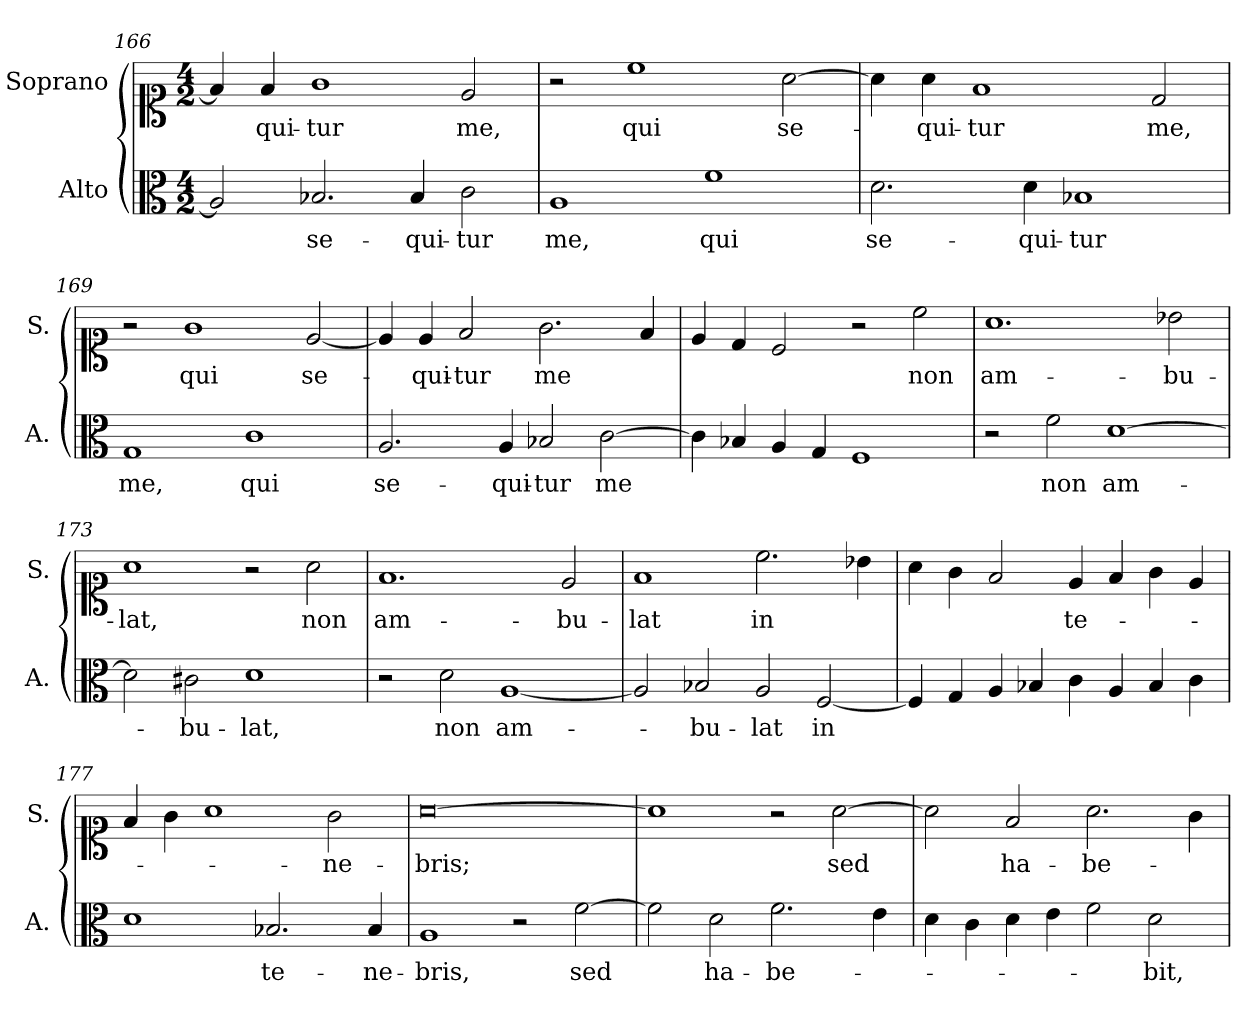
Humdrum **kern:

**kern	**text	**kern	**text
*part2	*part2	*part1	*part1
*staff2	*staff2	*staff1	*staff1
*I"Alto	*	*I"Soprano	*
*I'A.	*	*I'S.	*
*clefC3	*	*clefC1	*
*k[]	*	*k[]	*
*C:	*	*C:	*
*M4/2	*	*M4/2	*
=166	=166	=166	=166
2Ai/]	.	4fi/]	.
!	!	!	!LO:LY:b:color=#000000
.	.	4fi/	-qui-
!	!LO:LY:b:color=#000000	!	!
!	!	!	!LO:LY:b:color=#000000
2.B-Xi/	se-	1gi	-tur
!	!LO:LY:b:color=#000000	!	!
4B-i/	-qui-	.	.
!	!LO:LY:b:color=#000000	!	!
!	!	!	!LO:LY:b:color=#000000
2ci\	-tur	2ei/	me,
=167	=167	=167	=167
!	!LO:LY:b:color=#000000	!	!
1Ai	me,	2r	.
!	!	!	!LO:LY:b:color=#000000
.	.	1cci	qui
!	!LO:LY:b:color=#000000	!	!
1fi	qui	.	.
!	!	!	!LO:LY:b:color=#000000
.	.	[2ai\	se-
=168	=168	=168	=168
!	!LO:LY:b:color=#000000	!	!
2.di\	se-	4ai\]	.
!	!	!	!LO:LY:b:color=#000000
.	.	4ai\	-qui-
!	!	!	!LO:LY:b:color=#000000
.	.	1fi	-tur
!	!LO:LY:b:color=#000000	!	!
4di\	-qui-	.	.
!	!LO:LY:b:color=#000000	!	!
1B-Xi	-tur	.	.
!	!	!	!LO:LY:b:color=#000000
.	.	2di/	me,
=169	=169	=169	=169
!	!LO:LY:b:color=#000000	!	!
1Gi	me,	2r	.
!	!	!	!LO:LY:b:color=#000000
.	.	1gi	qui
!	!LO:LY:b:color=#000000	!	!
1ci	qui	.	.
!	!	!	!LO:LY:b:color=#000000
.	.	[2ei/	se-
=170	=170	=170	=170
!	!LO:LY:b:color=#000000	!	!
2.Ai/	se-	4ei/]	.
!	!	!	!LO:LY:b:color=#000000
.	.	4ei/	-qui-
!	!	!	!LO:LY:b:color=#000000
.	.	2fi/	-tur
!	!LO:LY:b:color=#000000	!	!
4Ai/	-qui-	.	.
!	!LO:LY:b:color=#000000	!	!
!	!	!	!LO:LY:b:color=#000000
2B-Xi/	-tur	2.gi\	me
!	!LO:LY:b:color=#000000	!	!
[2ci\	me	.	.
.	.	4fi/	.
=171	=171	=171	=171
4ci\]	.	4ei/	.
4B-Xi/	.	4di/	.
4Ai/	.	2ci/	.
4Gi/	.	.	.
1Fi	.	2r	.
!	!	!	!LO:LY:b:color=#000000
.	.	2cci\	non
!!LO:LB:g=z
=172	=172	=172	=172
!	!	!	!LO:LY:b:color=#000000
2r	.	1.ai	am-
!	!LO:LY:b:color=#000000	!	!
2fi\	non	.	.
!	!LO:LY:b:color=#000000	!	!
[1di	am-	.	.
!	!	!	!LO:LY:b:color=#000000
.	.	2b-Xi\	-bu-
=173	=173	=173	=173
!	!	!	!LO:LY:b:color=#000000
2di\]	.	1ai	-lat,
!	!LO:LY:b:color=#000000	!	!
2c#Xi\	-bu-	.	.
!	!LO:LY:b:color=#000000	!	!
1di	-lat,	2r	.
!	!	!	!LO:LY:b:color=#000000
.	.	2ai\	non
=174	=174	=174	=174
!	!	!	!LO:LY:b:color=#000000
2r	.	1.fi	am-
!	!LO:LY:b:color=#000000	!	!
2di\	non	.	.
!	!LO:LY:b:color=#000000	!	!
[1Ai	am-	.	.
!	!	!	!LO:LY:b:color=#000000
.	.	2ei/	-bu-
=175	=175	=175	=175
!	!	!	!LO:LY:b:color=#000000
2Ai/]	.	1fi	-lat
!	!LO:LY:b:color=#000000	!	!
2B-Xi/	-bu-	.	.
!	!LO:LY:b:color=#000000	!	!
!	!	!	!LO:LY:b:color=#000000
2Ai/	-lat	2.cci\	in
!	!LO:LY:b:color=#000000	!	!
[2Fi/	in	.	.
.	.	4b-Xi\	.
=176	=176	=176	=176
4Fi/]	.	4ai\	.
4Gi/	.	4gi\	.
4Ai/	.	2fi/	.
4B-Xi/	.	.	.
!	!	!	!LO:LY:b:color=#000000
4ci\	.	4ei/	te-
4Ai/	.	4fi/	.
4B-i/	.	4gi\	.
4ci\	.	4ei/	.
=177	=177	=177	=177
1di	.	4fi/	.
.	.	4gi\	.
.	.	1ai	.
!	!LO:LY:b:color=#000000	!	!
2.B-Xi/	te-	.	.
!	!	!	!LO:LY:b:color=#000000
.	.	2gi\	-ne-
!	!LO:LY:b:color=#000000	!	!
4B-i/	-ne-	.	.
=178	=178	=178	=178
!	!LO:LY:b:color=#000000	!	!
!	!	!	!LO:LY:b:color=#000000
1Ai	-bris,	[0ai	-bris;
2r	.	.	.
!	!LO:LY:b:color=#000000	!	!
[2fi\	sed	.	.
!!LO:LB:g=z
=179	=179	=179	=179
2fi\]	.	1ai]	.
!	!LO:LY:b:color=#000000	!	!
2di\	ha-	.	.
!	!LO:LY:b:color=#000000	!	!
2.fi\	-be-	2r	.
!	!	!	!LO:LY:b:color=#000000
.	.	[2ai\	sed
4ei\	.	.	.
=180	=180	=180	=180
4di\	.	2ai\]	.
4ci\	.	.	.
!	!	!	!LO:LY:b:color=#000000
4di\	.	2fi/	ha-
4ei\	.	.	.
!	!	!	!LO:LY:b:color=#000000
2fi\	.	2.ai\	-be-
!	!LO:LY:b:color=#000000	!	!
2di\	-bit,	.	.
.	.	4gi\	.
=	=	=	=
*-	*-	*-	*-
